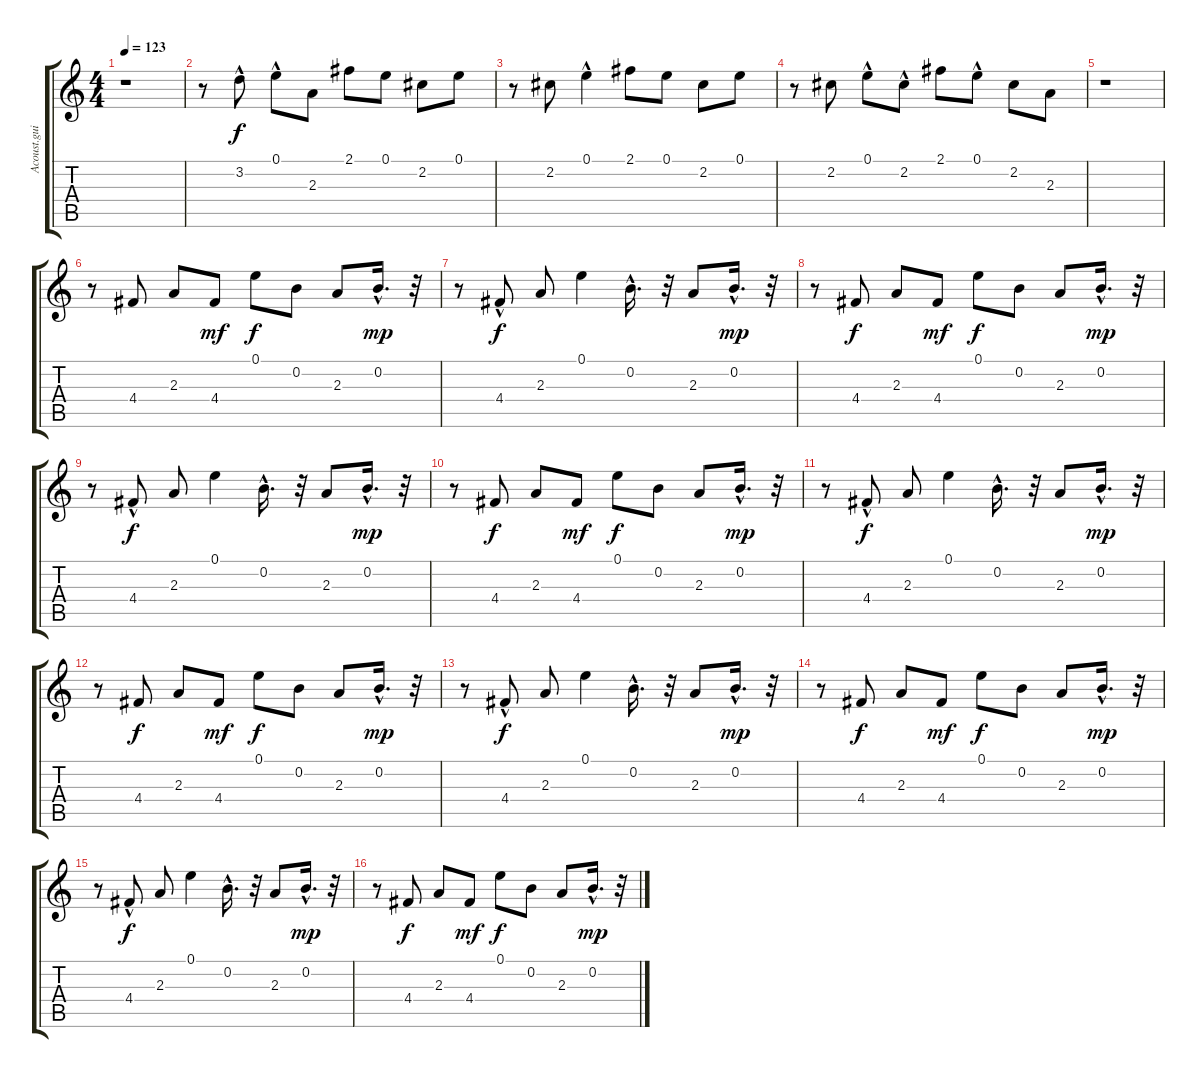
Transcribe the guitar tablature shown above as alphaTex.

\track ("Acoust.guitar (steel" "Acoust.gui") {instrument acousticguitarsteel}
\staff {score tabs}
\tuning (E4 B3 G3 D3 A2 E2) {hide}
\ts (4 4)
\tempo 123
\clef g2
\ks c
r.1{dy f} |
r.8 3.2{hac}.8 0.1{hac}.8 2.3.8 2.1.8 0.1.8 2.2.8 0.1.8 |
r.8 2.2.8 0.1{hac}.4 2.1.8 0.1.8 2.2.8 0.1.8 |
r.8 2.2.8 0.1{hac}.8 2.2{hac}.8 2.1.8 0.1{hac}.8 2.2.8 2.3.8 |
r.1 |
r.8 4.4.8 2.3.8 4.4.8{dy mf} 0.1.8{dy f} 0.2.8 2.3.8 0.2{hac}.16{d dy mp} r.32 |
r.8 4.4{hac}.8{dy f} 2.3.8 0.1.4 0.2{hac}.16{d} r.32 2.3.8 0.2{hac}.16{d dy mp} r.32 |
r.8 4.4.8{dy f} 2.3.8 4.4.8{dy mf} 0.1.8{dy f} 0.2.8 2.3.8 0.2{hac}.16{d dy mp} r.32 |
r.8 4.4{hac}.8{dy f} 2.3.8 0.1.4 0.2{hac}.16{d} r.32 2.3.8 0.2{hac}.16{d dy mp} r.32 |
r.8 4.4.8{dy f} 2.3.8 4.4.8{dy mf} 0.1.8{dy f} 0.2.8 2.3.8 0.2{hac}.16{d dy mp} r.32 |
r.8 4.4{hac}.8{dy f} 2.3.8 0.1.4 0.2{hac}.16{d} r.32 2.3.8 0.2{hac}.16{d dy mp} r.32 |
r.8 4.4.8{dy f} 2.3.8 4.4.8{dy mf} 0.1.8{dy f} 0.2.8 2.3.8 0.2{hac}.16{d dy mp} r.32 |
r.8 4.4{hac}.8{dy f} 2.3.8 0.1.4 0.2{hac}.16{d} r.32 2.3.8 0.2{hac}.16{d dy mp} r.32 |
r.8 4.4.8{dy f} 2.3.8 4.4.8{dy mf} 0.1.8{dy f} 0.2.8 2.3.8 0.2{hac}.16{d dy mp} r.32 |
r.8 4.4{hac}.8{dy f} 2.3.8 0.1.4 0.2{hac}.16{d} r.32 2.3.8 0.2{hac}.16{d dy mp} r.32 |
r.8 4.4.8{dy f} 2.3.8 4.4.8{dy mf} 0.1.8{dy f} 0.2.8 2.3.8 0.2{hac}.16{d dy mp} r.32
